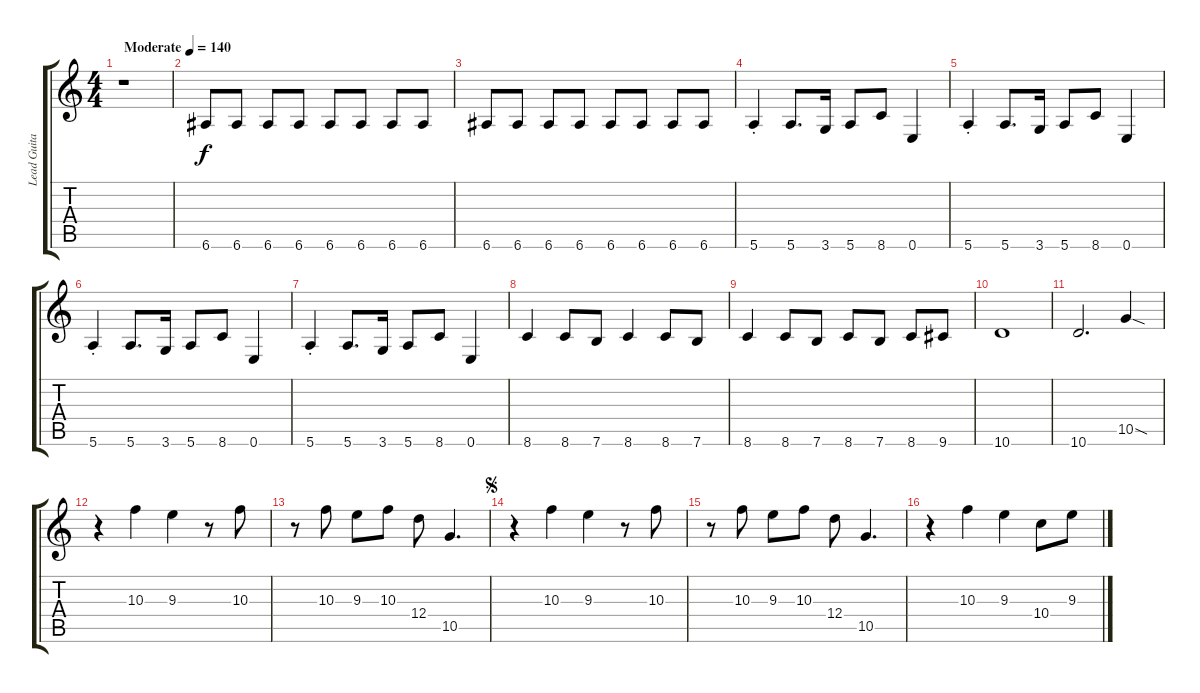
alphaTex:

\track ("Lead Guitar 2" "Lead Guita") {instrument distortionguitar}
\staff {score tabs}
\tuning (E4 B3 G3 D3 A2 E2) {hide}
\ts (4 4)
\tempo (140 "Moderate")
\clef g2
\ks c
r.1{dy f instrument distortionguitar} |
6.6.8 6.6.8 6.6.8 6.6.8 6.6.8 6.6.8 6.6.8 6.6.8 |
6.6.8 6.6.8 6.6.8 6.6.8 6.6.8 6.6.8 6.6.8 6.6.8 |
5.6{st}.4 5.6.8{d} 3.6.16 5.6.8 8.6.8 0.6.4 |
5.6{st}.4 5.6.8{d} 3.6.16 5.6.8 8.6.8 0.6.4 |
5.6{st}.4 5.6.8{d} 3.6.16 5.6.8 8.6.8 0.6.4 |
5.6{st}.4 5.6.8{d} 3.6.16 5.6.8 8.6.8 0.6.4 |
8.6.4 8.6.8 7.6.8 8.6.4 8.6.8 7.6.8 |
8.6.4 8.6.8 7.6.8 8.6.8 7.6.8 8.6.8 9.6.8 |
10.6.1 |
10.6.2{d} 10.5{sod}.4 |
r.4 10.3.4 9.3.4 r.8 10.3.8 |
r.8 10.3.8 9.3.8 10.3.8 12.4.8 10.5.4{d} |
\jump segno
r.4 10.3.4 9.3.4 r.8 10.3.8 |
r.8 10.3.8 9.3.8 10.3.8 12.4.8 10.5.4{d} |
r.4 10.3.4 9.3.4 10.4.8 9.3.8
